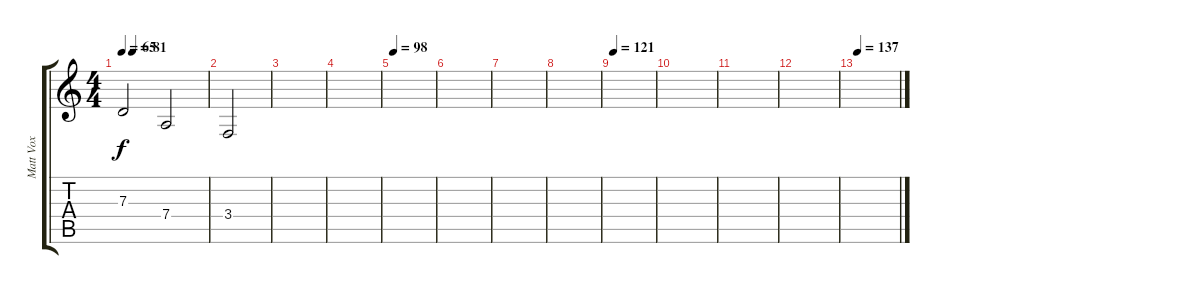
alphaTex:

\track ("Matt Vox" "Matt Vox") {instrument tenorsax}
\staff {score tabs}
\tuning (E4 B3 G3 D3 A2 E2) {hide}
\ts (4 4)
\tempo 65
\tempo (81 0.125)
\clef g2
\ks c
7.3.2{dy f} 7.4.2 |
3.4.2{volume 0} |
|
|
\tempo 98
|
|
|
|
\tempo 121
|
|
|
|
\tempo 137
